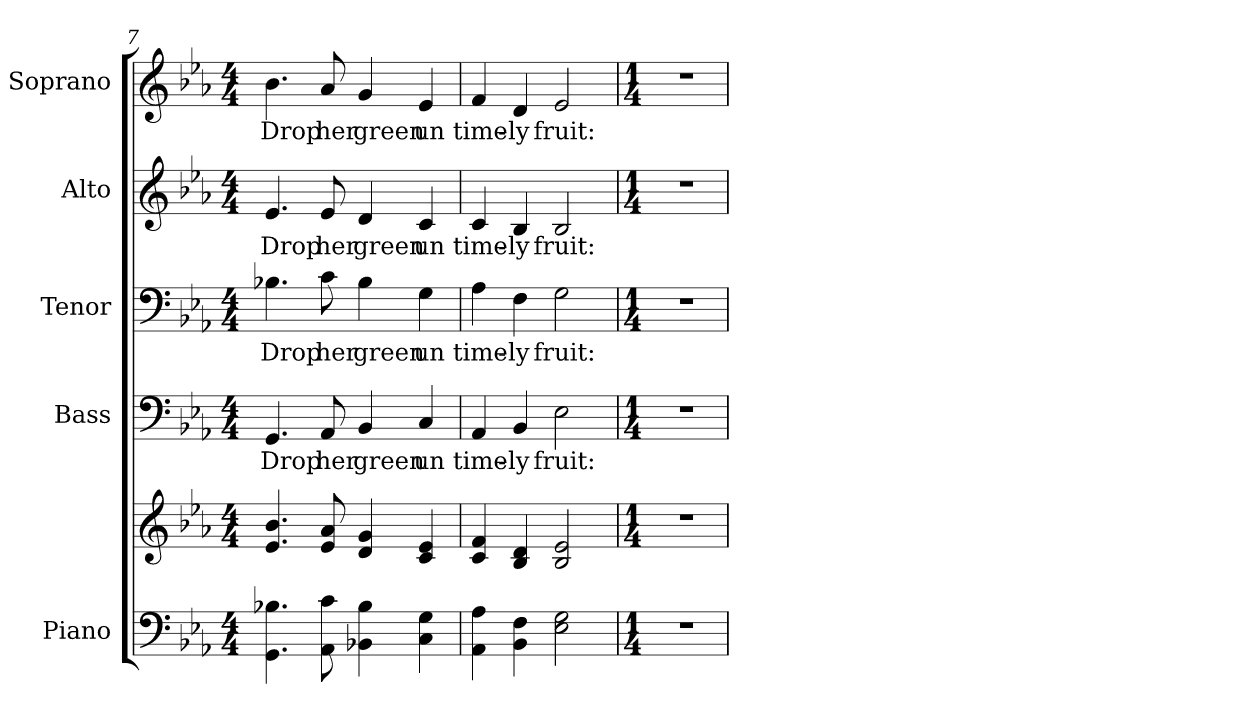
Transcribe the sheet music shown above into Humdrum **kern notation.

**kern	**kern	**kern	**text	**kern	**text	**kern	**text	**kern	**text
*part5	*part5	*part4	*part4	*part3	*part3	*part2	*part2	*part1	*part1
*staff6	*staff5	*staff4	*staff4	*staff3	*staff3	*staff2	*staff2	*staff1	*staff1
*I"Piano	*	*I"Bass	*	*I"Tenor	*	*I"Alto	*	*I"Soprano	*
*I'Pno.	*	*I'B.	*	*I'T.	*	*I'A.	*	*I'S.	*
!!LO:PB:g=z
*clefF4	*clefG2	*clefF4	*	*clefF4	*	*clefG2	*	*clefG2	*
*k[b-e-a-]	*k[b-e-a-]	*k[b-e-a-]	*	*k[b-e-a-]	*	*k[b-e-a-]	*	*k[b-e-a-]	*
*E-:	*E-:	*E-:	*	*E-:	*	*E-:	*	*E-:	*
*M4/4	*M4/4	*M4/4	*	*M4/4	*	*M4/4	*	*M4/4	*
=7	=7	=7	=7	=7	=7	=7	=7	=7	=7
!	!	!	!LO:LY:b:color=#000000	!	!	!	!	!	!
!	!	!	!	!	!LO:LY:b:color=#000000	!	!	!	!
!	!	!	!	!	!	!	!LO:LY:b:color=#000000	!	!
!	!	!	!	!	!	!	!	!	!LO:LY:b:color=#000000
4.GGi\ 4.B-Xi	4.e-i/ 4.b-i	4.GGi/	Drop	4.B-Xi\	Drop	4.e-i/	Drop	4.b-i\	Drop
!	!	!	!LO:LY:b:color=#000000	!	!	!	!	!	!
!	!	!	!	!	!LO:LY:b:color=#000000	!	!	!	!
!	!	!	!	!	!	!	!LO:LY:b:color=#000000	!	!
!	!	!	!	!	!	!	!	!	!LO:LY:b:color=#000000
8AA-i\ 8ci	8e-i/ 8a-i	8AA-i/	her	8ci\	her	8e-i/	her	8a-i/	her
!	!	!	!LO:LY:b:color=#000000	!	!	!	!	!	!
!	!	!	!	!	!LO:LY:b:color=#000000	!	!	!	!
!	!	!	!	!	!	!	!LO:LY:b:color=#000000	!	!
!	!	!	!	!	!	!	!	!	!LO:LY:b:color=#000000
4BB-Xi\ 4B-i	4di/ 4gi	4BB-i/	green	4B-i\	green	4di/	green	4gi/	green
!	!	!	!LO:LY:b:color=#000000	!	!	!	!	!	!
!	!	!	!	!	!LO:LY:b:color=#000000	!	!	!	!
!	!	!	!	!	!	!	!LO:LY:b:color=#000000	!	!
!	!	!	!	!	!	!	!	!	!LO:LY:b:color=#000000
4Ci\ 4Gi	4ci/ 4e-i	4Ci/	un	4Gi\	un	4ci/	un	4e-i/	un
=8	=8	=8	=8	=8	=8	=8	=8	=8	=8
!	!	!	!LO:LY:b:color=#000000	!	!	!	!	!	!
!	!	!	!	!	!LO:LY:b:color=#000000	!	!	!	!
!	!	!	!	!	!	!	!LO:LY:b:color=#000000	!	!
!	!	!	!	!	!	!	!	!	!LO:LY:b:color=#000000
4AA-i\ 4A-i	4ci/ 4fi	4AA-i/	time-	4A-i\	time-	4ci/	time-	4fi/	time-
!	!	!	!LO:LY:b:color=#000000	!	!	!	!	!	!
!	!	!	!	!	!LO:LY:b:color=#000000	!	!	!	!
!	!	!	!	!	!	!	!LO:LY:b:color=#000000	!	!
!	!	!	!	!	!	!	!	!	!LO:LY:b:color=#000000
4BB-i\ 4Fi	4B-i/ 4di	4BB-i/	-ly	4Fi\	-ly	4B-i/	-ly	4di/	-ly
!	!	!	!LO:LY:b:color=#000000	!	!	!	!	!	!
!	!	!	!	!	!LO:LY:b:color=#000000	!	!	!	!
!	!	!	!	!	!	!	!LO:LY:b:color=#000000	!	!
!	!	!	!	!	!	!	!	!	!LO:LY:b:color=#000000
2E-i\ 2Gi	2B-i/ 2e-i	2E-i\	fruit:	2Gi\	fruit:	2B-i/	fruit:	2e-i/	fruit:
!!LO:PB:g=z
=9	=9	=9	=9	=9	=9	=9	=9	=9	=9
*M1/4	*M1/4	*M1/4	*	*M1/4	*	*M1/4	*	*M1/4	*
!LO:N:vis=1	!LO:N:vis=1	!LO:N:vis=1	!	!LO:N:vis=1	!	!LO:N:vis=1	!	!LO:N:vis=1	!
4r	4r	4r	.	4r	.	4r	.	4r	.
=	=	=	=	=	=	=	=	=	=
*-	*-	*-	*-	*-	*-	*-	*-	*-	*-
